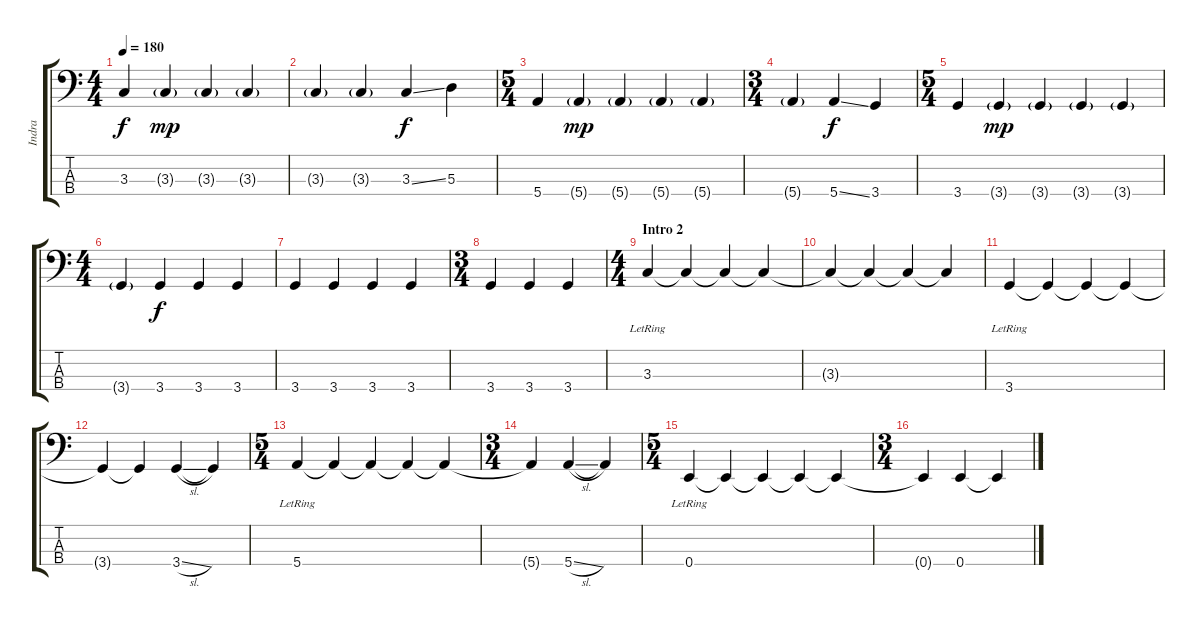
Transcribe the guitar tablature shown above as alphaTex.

\track ("Indra" "Indra") {instrument electricbasspick}
\staff {score tabs}
\tuning (G2 D2 A1 E1) {hide}
\ts (4 4)
\tempo 180
\clef f4
\ks c
3.3.4{dy f} 3.3{g}.4{dy mp} 3.3{g}.4 3.3{g}.4 |
3.3{g}.4 3.3{g}.4 3.3{ss}.4{dy f} 5.3.4 |
\ts (5 4)
5.4.4 5.4{g}.4{dy mp} 5.4{g}.4 5.4{g}.4 5.4{g}.4 |
\ts (3 4)
5.4{g}.4 5.4{ss}.4{dy f} 3.4.4 |
\ts (5 4)
3.4.4 3.4{g}.4{dy mp} 3.4{g}.4 3.4{g}.4 3.4{g}.4 |
\ts (4 4)
3.4{g}.4 3.4.4{dy f} 3.4.4 3.4.4 |
3.4.4 3.4.4 3.4.4 3.4.4 |
\ts (3 4)
3.4.4 3.4.4 3.4.4 |
\ts (4 4)
\section ("" "Intro 2")
3.3{lr}.4 3.3{t}.4 3.3{t}.4 3.3{t}.4 |
3.3{t}.4 3.3{t}.4 3.3{t}.4 3.3{t}.4 |
3.4{lr}.4 3.4{t}.4 3.4{t}.4 3.4{t}.4 |
3.4{t}.4 3.4{t}.4 3.4{sl}.4 3.4{t}.4 |
\ts (5 4)
5.4{lr}.4 5.4{t}.4 5.4{t}.4 5.4{t}.4 5.4{t}.4 |
\ts (3 4)
5.4{t}.4 5.4{sl}.4 5.4{t}.4 |
\ts (5 4)
0.4{lr}.4 0.4{t}.4 0.4{t}.4 0.4{t}.4 0.4{t}.4 |
\ts (3 4)
0.4{t}.4 0.4.4 0.4{t}.4
